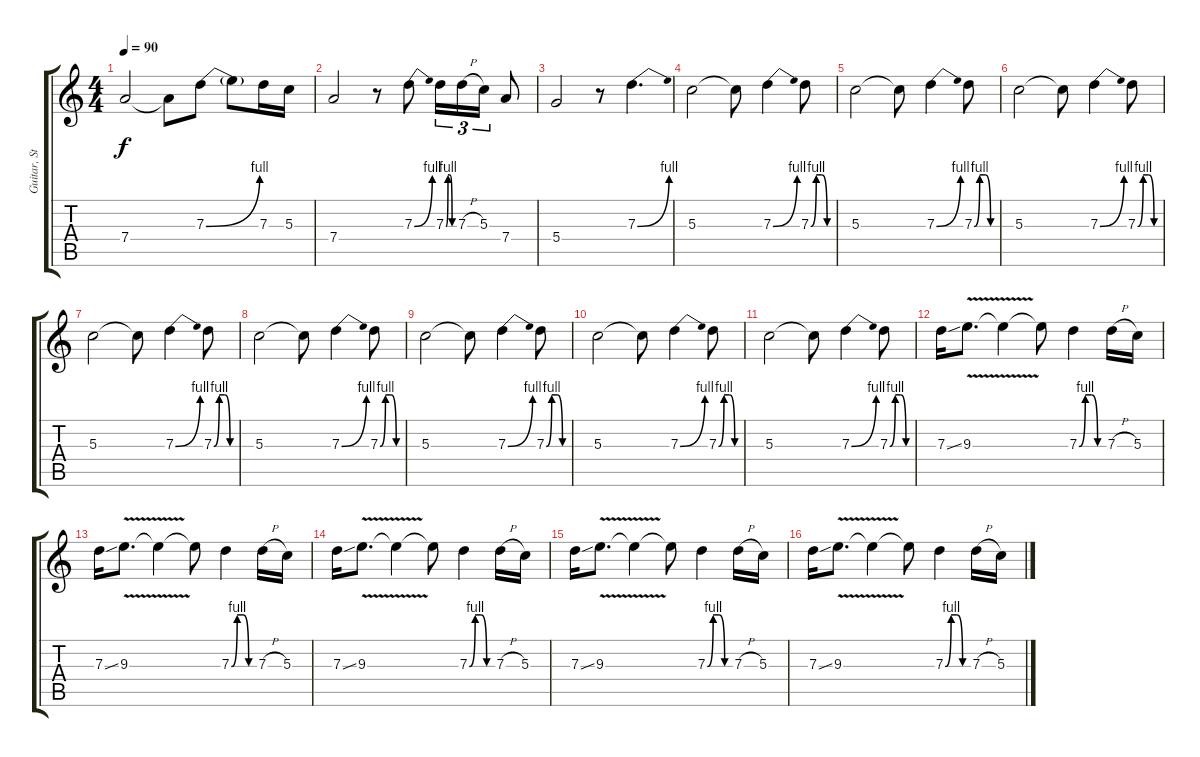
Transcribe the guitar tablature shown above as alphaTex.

\track ("Guitar, Studio" "Guitar, St") {instrument overdrivenguitar}
\staff {score tabs}
\tuning (E4 B3 G3 D3 A2 E2) {hide}
\ts (4 4)
\tempo 90
\clef g2
\ks c
7.4.2{dy f} 7.4{t}.8 7.3{be (bend 0 0 60 4)}.8 7.3{t}.8 7.3.16 5.3.16 |
7.4.2 r.8 7.3{be (bend 0 0 60 4)}.8 7.3{be (custom 0 0 15 4 30 4 45 0 60 0)}.16{tu (3 2)} 7.3{h}.16{tu (3 2)} 5.3.16{tu (3 2)} 7.4.8 |
5.4.2 r.8 7.3{be (bend 0 0 60 4)}.4{d} |
5.3.2 5.3{t}.8 7.3{be (bend 0 0 60 4)}.4 7.3{be (custom 0 0 15 4 30 4 45 0 60 0)}.8 |
5.3.2 5.3{t}.8 7.3{be (bend 0 0 60 4)}.4 7.3{be (custom 0 0 15 4 30 4 45 0 60 0)}.8 |
5.3.2 5.3{t}.8 7.3{be (bend 0 0 60 4)}.4 7.3{be (custom 0 0 15 4 30 4 45 0 60 0)}.8 |
5.3.2 5.3{t}.8 7.3{be (bend 0 0 60 4)}.4 7.3{be (custom 0 0 15 4 30 4 45 0 60 0)}.8 |
5.3.2 5.3{t}.8 7.3{be (bend 0 0 60 4)}.4 7.3{be (custom 0 0 15 4 30 4 45 0 60 0)}.8 |
5.3.2 5.3{t}.8 7.3{be (bend 0 0 60 4)}.4 7.3{be (custom 0 0 15 4 30 4 45 0 60 0)}.8 |
5.3.2 5.3{t}.8 7.3{be (bend 0 0 60 4)}.4 7.3{be (custom 0 0 15 4 30 4 45 0 60 0)}.8 |
5.3.2 5.3{t}.8 7.3{be (bend 0 0 60 4)}.4 7.3{be (custom 0 0 15 4 30 4 45 0 60 0)}.8 |
7.3{ss}.16 9.3{v}.8{d} 9.3{t}.4 9.3{t}.8 7.3{be (custom 0 0 15 4 30 4 45 0 60 0)}.4 7.3{h}.16 5.3.16 |
7.3{ss}.16 9.3{v}.8{d} 9.3{t}.4 9.3{t}.8 7.3{be (custom 0 0 15 4 30 4 45 0 60 0)}.4 7.3{h}.16 5.3.16 |
7.3{ss}.16 9.3{v}.8{d} 9.3{t}.4 9.3{t}.8 7.3{be (custom 0 0 15 4 30 4 45 0 60 0)}.4 7.3{h}.16 5.3.16 |
7.3{ss}.16 9.3{v}.8{d} 9.3{t}.4 9.3{t}.8 7.3{be (custom 0 0 15 4 30 4 45 0 60 0)}.4 7.3{h}.16 5.3.16 |
7.3{ss}.16 9.3{v}.8{d} 9.3{t}.4 9.3{t}.8 7.3{be (custom 0 0 15 4 30 4 45 0 60 0)}.4 7.3{h}.16 5.3.16
